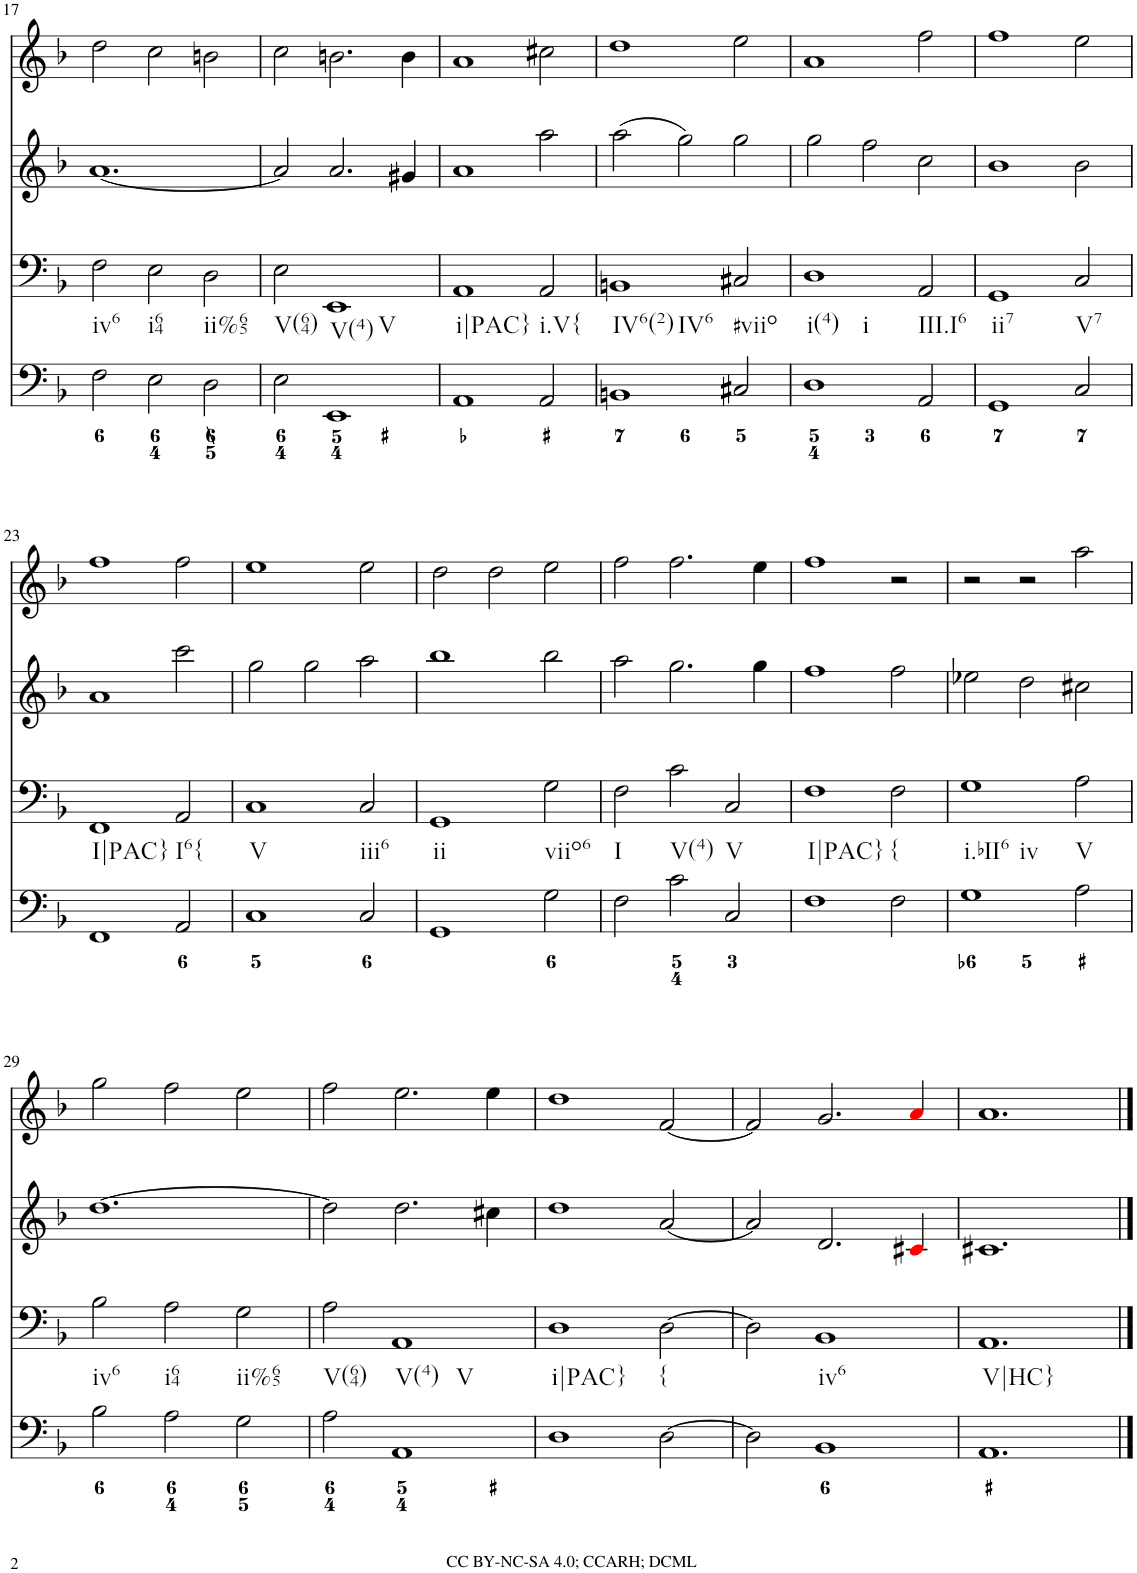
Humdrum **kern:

**kern	**kern	**kern	**kern
*part4	*part3	*part2	*part1
*staff4	*staff3	*staff2	*staff1
*I"violn	*I"violn	*I"cello	*I"organ
!!LO:PB:g=z
*clefF4	*clefF4	*clefG2	*clefG2
*k[b-]	*k[b-]	*k[b-]	*k[b-]
*d:	*d:	*d:	*d:
*M3/2	*M3/2	*M3/2	*M3/2
=17	=17	=17	=17
!	!LO:TX:b:t=iv6	!	!
2F\	2F\	[1.a	2dd\
!	!LO:TX:b:t=i64	!	!
2E\	2E\	.	2cc\
!	!LO:TX:b:t=ii%65	!	!
2D\	2D\	.	2bn\
=18	=18	=18	=18
!	!LO:TX:b:t=V(64)	!	!
2E\	2E\	2a/]	2cc\
!	!LO:TX:b:t=V(4)	!	!
!	!LO:TX:b:t=V	!	!
1EE	1EE	2.a/	2.bn\
.	.	4g#X/	4b\
=19	=19	=19	=19
!	!LO:TX:b:t=i|PAC}	!	!
1AA	1AA	1a	1a
!	!LO:TX:b:t=i.V{	!	!
2AA/	2AA/	2aa\	2cc#X\
=20	=20	=20	=20
!	!LO:TX:b:t=IV6(2)	!	!
!	!LO:TX:b:t=IV6	!	!
1BBn	1BBn	(2aa\	1dd
.	.	2gg\)	.
!	!LO:TX:b:t=#viio	!	!
2C#X/	2C#X/	2gg\	2ee\
=21	=21	=21	=21
!	!LO:TX:b:t=i(4)	!	!
!	!LO:TX:b:t=i	!	!
1D	1D	2gg\	1a
.	.	2ff\	.
!	!LO:TX:b:t=III.I6	!	!
2AA/	2AA/	2cc\	2ff\
=22	=22	=22	=22
!	!LO:TX:b:t=ii7	!	!
1GG	1GG	1b-	1ff
!	!LO:TX:b:t=V7	!	!
2C/	2C/	2b-\	2ee\
!!LO:LB:g=z
=23	=23	=23	=23
!	!LO:TX:b:t=I|PAC}	!	!
1FF	1FF	1a	1ff
!	!LO:TX:b:t=I6{	!	!
2AA/	2AA/	2ccc\	2ff\
=24	=24	=24	=24
!	!LO:TX:b:t=V	!	!
1C	1C	2gg\	1ee
.	.	2gg\	.
!	!LO:TX:b:t=iii6	!	!
2C/	2C/	2aa\	2ee\
=25	=25	=25	=25
!	!LO:TX:b:t=ii	!	!
1GG	1GG	1bb-	2dd\
.	.	.	2dd\
!	!LO:TX:b:t=viio6	!	!
2G\	2G\	2bb-\	2ee\
=26	=26	=26	=26
!	!LO:TX:b:t=I	!	!
2F\	2F\	2aa\	2ff\
!	!LO:TX:b:t=V(4)	!	!
2c\	2c\	2.gg\	2.ff\
!	!LO:TX:b:t=V	!	!
2C/	2C/	.	.
.	.	4gg\	4ee\
=27	=27	=27	=27
!	!LO:TX:b:t=I|PAC}	!	!
1F	1F	1ff	1ff
!	!LO:TX:b:t={	!	!
2F\	2F\	2ff\	2r
=28	=28	=28	=28
!	!LO:TX:b:t=i.bII6	!	!
!	!LO:TX:b:t=iv	!	!
1G	1G	2ee-X\	2r
.	.	2dd\	2r
!	!LO:TX:b:t=V	!	!
2A\	2A\	2cc#X\	2aa\
!!LO:LB:g=z
=29	=29	=29	=29
!	!LO:TX:b:t=iv6	!	!
2B-\	2B-\	[1.dd	2gg\
!	!LO:TX:b:t=i64	!	!
2A\	2A\	.	2ff\
!	!LO:TX:b:t=ii%65	!	!
2G\	2G\	.	2ee\
=30	=30	=30	=30
!	!LO:TX:b:t=V(64)	!	!
2A\	2A\	2dd\]	2ff\
!	!LO:TX:b:t=V(4)	!	!
!	!LO:TX:b:t=V	!	!
1AA	1AA	2.dd\	2.ee\
.	.	4cc#X\	4ee\
=31	=31	=31	=31
!	!LO:TX:b:t=i|PAC}	!	!
1D	1D	1dd	1dd
!	!LO:TX:b:t={	!	!
[2D\	[2D\	[2a/	[2f/
=32	=32	=32	=32
2D\]	2D\]	2a/]	2f/]
!	!LO:TX:b:t=iv6	!	!
1BB-	1BB-	2.d/	2.g/
.	.	4c#Xi/	4ai/
=33	=33	=33	=33
!	!LO:TX:b:t=V|HC}	!	!
1.AA	1.AA	1.c#X	1.a
==	==	==	==
*-	*-	*-	*-
